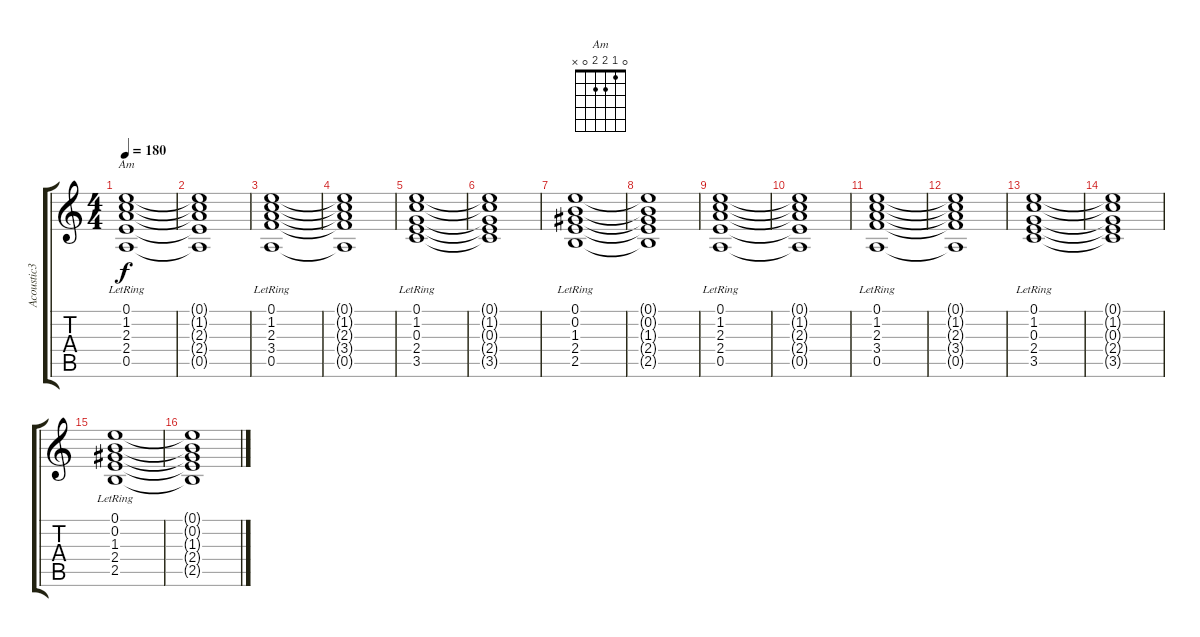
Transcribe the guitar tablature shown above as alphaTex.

\track ("Acoustic3" "Acoustic3") {instrument acousticguitarnylon}
\staff {score tabs}
\tuning (E4 B3 G3 D3 A2 E2) {hide}
\chord ("Am" 0 1 2 2 0 x)
\ts (4 4)
\tempo 180
\clef g2
\ks c
(0.1{lr} 1.2 2.3 2.4 0.5).1{ch "Am" dy f} |
(0.1{t} 1.2{t} 2.3{t} 2.4{t} 0.5{t}).1 |
(0.1{lr} 1.2 2.3 3.4 0.5).1 |
(0.1{t} 1.2{t} 2.3{t} 3.4{t} 0.5{t}).1 |
(0.1{lr} 1.2 0.3 2.4 3.5).1 |
(0.1{t} 1.2{t} 0.3{t} 2.4{t} 3.5{t}).1 |
(0.1{lr} 0.2 1.3 2.4 2.5).1 |
(0.1{t} 0.2{t} 1.3{t} 2.4{t} 2.5{t}).1 |
(0.1{lr} 1.2 2.3 2.4 0.5).1 |
(0.1{t} 1.2{t} 2.3{t} 2.4{t} 0.5{t}).1 |
(0.1{lr} 1.2 2.3 3.4 0.5).1 |
(0.1{t} 1.2{t} 2.3{t} 3.4{t} 0.5{t}).1 |
(0.1{lr} 1.2 0.3 2.4 3.5).1 |
(0.1{t} 1.2{t} 0.3{t} 2.4{t} 3.5{t}).1 |
(0.1{lr} 0.2 1.3 2.4 2.5).1 |
(0.1{t} 0.2{t} 1.3{t} 2.4{t} 2.5{t}).1
